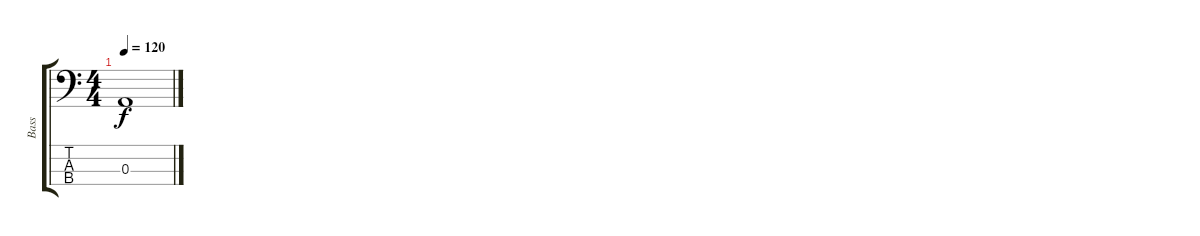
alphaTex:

\track ("Bass" "Bass") {instrument electricbasspick}
\staff {score tabs}
\tuning (G2 D2 A1 E1) {hide}
\ts (4 4)
\tempo 120
\clef f4
\ks c
0.3.1{dy f}
